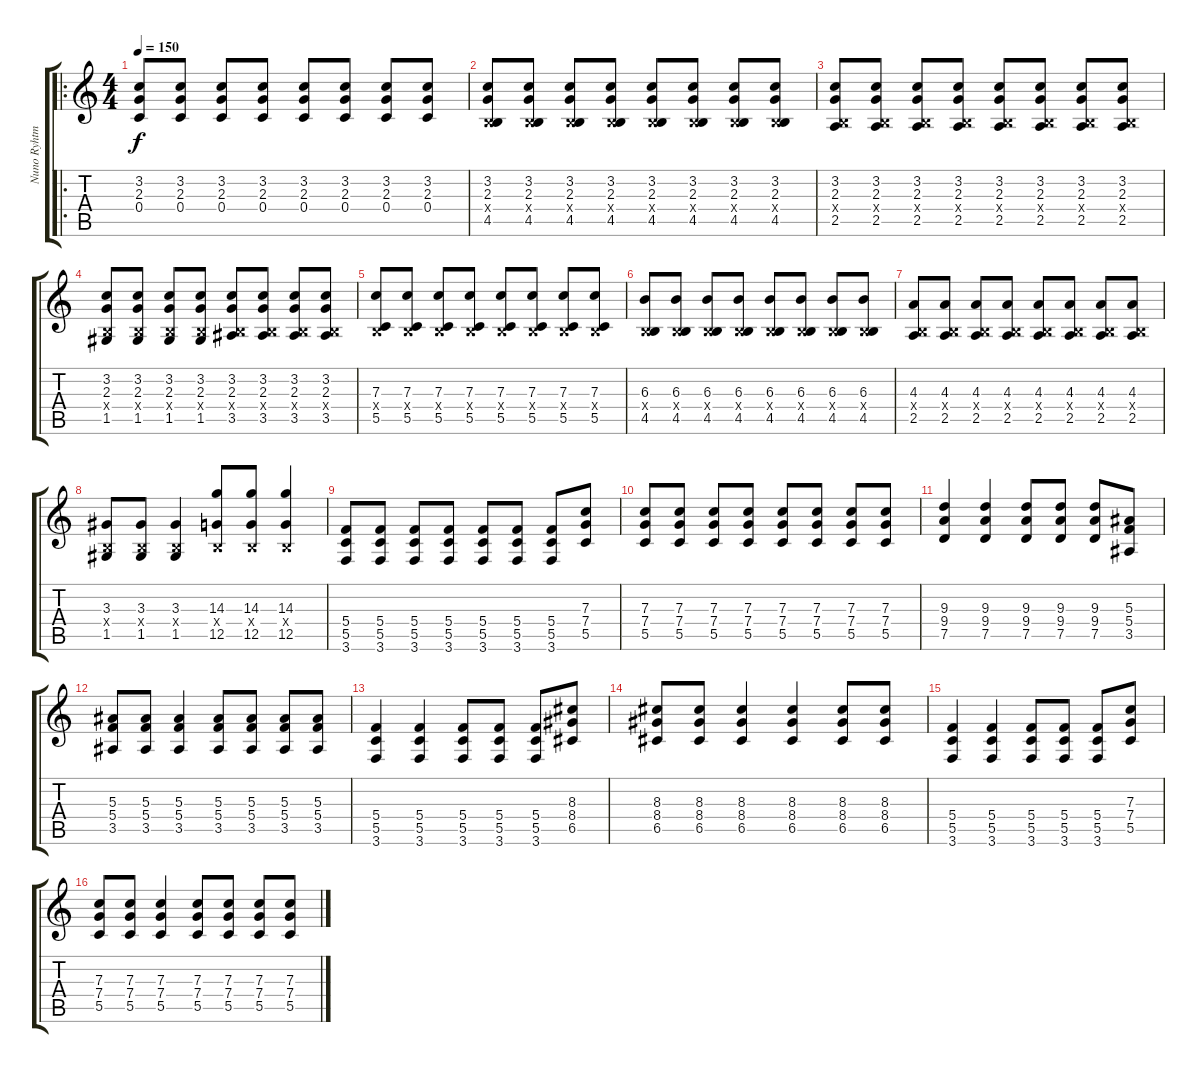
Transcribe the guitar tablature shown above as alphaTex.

\track ("Nuno Ryhtm" "Nuno Ryhtm") {instrument distortionguitar}
\staff {score tabs}
\tuning (D4 A3 F3 C3 G2 D2) {hide}
\ro
\ts (4 4)
\tempo 150
\clef g2
\ks c
(3.2 2.3 0.4).8{dy f} (3.2 2.3 0.4).8 (3.2 2.3 0.4).8 (3.2 2.3 0.4).8 (3.2 2.3 0.4).8 (3.2 2.3 0.4).8 (3.2 2.3 0.4).8 (3.2 2.3 0.4).8 |
(3.2 2.3 -1.4{x} 4.5).8 (3.2 2.3 -1.4{x} 4.5).8 (3.2 2.3 -1.4{x} 4.5).8 (3.2 2.3 -1.4{x} 4.5).8 (3.2 2.3 -1.4{x} 4.5).8 (3.2 2.3 -1.4{x} 4.5).8 (3.2 2.3 -1.4{x} 4.5).8 (3.2 2.3 -1.4{x} 4.5).8 |
(3.2 2.3 -1.4{x} 2.5).8 (3.2 2.3 -1.4{x} 2.5).8 (3.2 2.3 -1.4{x} 2.5).8 (3.2 2.3 -1.4{x} 2.5).8 (3.2 2.3 -1.4{x} 2.5).8 (3.2 2.3 -1.4{x} 2.5).8 (3.2 2.3 -1.4{x} 2.5).8 (3.2 2.3 -1.4{x} 2.5).8 |
(3.2 2.3 -1.4{x} 1.5).8 (3.2 2.3 -1.4{x} 1.5).8 (3.2 2.3 -1.4{x} 1.5).8 (3.2 2.3 -1.4{x} 1.5).8 (3.2 2.3 -1.4{x} 3.5).8 (3.2 2.3 -1.4{x} 3.5).8 (3.2 2.3 -1.4{x} 3.5).8 (3.2 2.3 -1.4{x} 3.5).8 |
(7.3 -1.4{x} 5.5).8 (7.3 -1.4{x} 5.5).8 (7.3 -1.4{x} 5.5).8 (7.3 -1.4{x} 5.5).8 (7.3 -1.4{x} 5.5).8 (7.3 -1.4{x} 5.5).8 (7.3 -1.4{x} 5.5).8 (7.3 -1.4{x} 5.5).8 |
(6.3 -1.4{x} 4.5).8 (6.3 -1.4{x} 4.5).8 (6.3 -1.4{x} 4.5).8 (6.3 -1.4{x} 4.5).8 (6.3 -1.4{x} 4.5).8 (6.3 -1.4{x} 4.5).8 (6.3 -1.4{x} 4.5).8 (6.3 -1.4{x} 4.5).8 |
(4.3 -1.4{x} 2.5).8 (4.3 -1.4{x} 2.5).8 (4.3 -1.4{x} 2.5).8 (4.3 -1.4{x} 2.5).8 (4.3 -1.4{x} 2.5).8 (4.3 -1.4{x} 2.5).8 (4.3 -1.4{x} 2.5).8 (4.3 -1.4{x} 2.5).8 |
(3.3 -1.4{x} 1.5).8 (3.3 -1.4{x} 1.5).8 (3.3 -1.4{x} 1.5).4 (14.3 -1.4{x} 12.5).8 (14.3 -1.4{x} 12.5).8 (14.3 -1.4{x} 12.5).4 |
(5.4 5.5 3.6).8 (5.4 5.5 3.6).8 (5.4 5.5 3.6).8 (5.4 5.5 3.6).8 (5.4 5.5 3.6).8 (5.4 5.5 3.6).8 (5.4 5.5 3.6).8 (7.3 7.4 5.5).8 |
(7.3 7.4 5.5).8 (7.3 7.4 5.5).8 (7.3 7.4 5.5).8 (7.3 7.4 5.5).8 (7.3 7.4 5.5).8 (7.3 7.4 5.5).8 (7.3 7.4 5.5).8 (7.3 7.4 5.5).8 |
(9.3 9.4 7.5).4 (9.3 9.4 7.5).4 (9.3 9.4 7.5).8 (9.3 9.4 7.5).8 (9.3 9.4 7.5).8 (5.3 5.4 3.5).8 |
(5.3 5.4 3.5).8 (5.3 5.4 3.5).8 (5.3 5.4 3.5).4 (5.3 5.4 3.5).8 (5.3 5.4 3.5).8 (5.3 5.4 3.5).8 (5.3 5.4 3.5).8 |
(5.4 5.5 3.6).4 (5.4 5.5 3.6).4 (5.4 5.5 3.6).8 (5.4 5.5 3.6).8 (5.4 5.5 3.6).8 (8.3 8.4 6.5).8 |
(8.3 8.4 6.5).8 (8.3 8.4 6.5).8 (8.3 8.4 6.5).4 (8.3 8.4 6.5).4 (8.3 8.4 6.5).8 (8.3 8.4 6.5).8 |
(5.4 5.5 3.6).4 (5.4 5.5 3.6).4 (5.4 5.5 3.6).8 (5.4 5.5 3.6).8 (5.4 5.5 3.6).8 (7.3 7.4 5.5).8 |
(7.3 7.4 5.5).8 (7.3 7.4 5.5).8 (7.3 7.4 5.5).4 (7.3 7.4 5.5).8 (7.3 7.4 5.5).8 (7.3 7.4 5.5).8 (7.3 7.4 5.5).8
